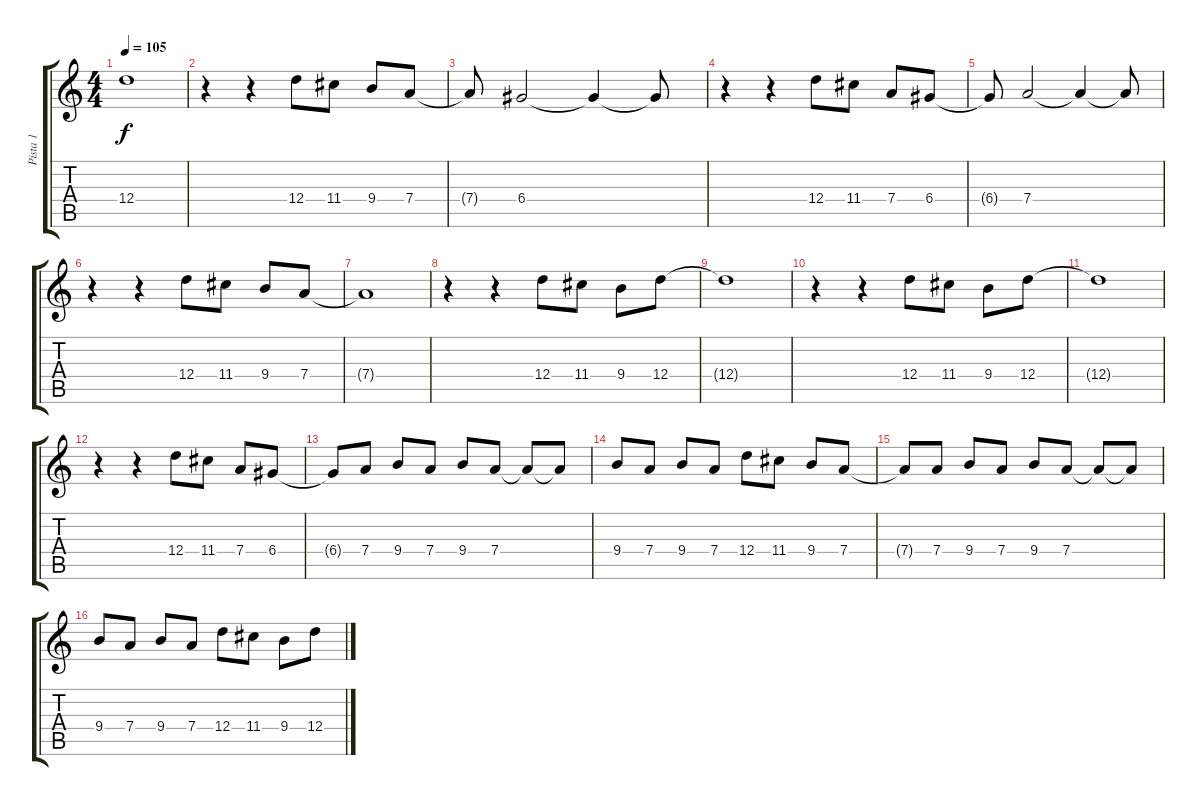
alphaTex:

\track ("Pista 1" "Pista 1") {instrument overdrivenguitar}
\staff {score tabs}
\tuning (E4 B3 G3 D3 A2 E2) {hide}
\ts (4 4)
\tempo 105
\clef g2
\ks c
12.4{t}.1{dy f} |
r.4 r.4{volume 14} 12.4.8 11.4.8 9.4.8 7.4.8{volume 4} |
7.4{t}.8 6.4.2 6.4{t}.4 6.4{t}.8 |
r.4 r.4{volume 14} 12.4.8 11.4.8 7.4.8 6.4.8{volume 4} |
6.4{t}.8 7.4.2 7.4{t}.4 7.4{t}.8 |
r.4 r.4{volume 14} 12.4.8 11.4.8 9.4.8 7.4.8{volume 4} |
7.4{t}.1 |
r.4 r.4{volume 14} 12.4.8 11.4.8 9.4.8 12.4.8{volume 4} |
12.4{t}.1 |
r.4 r.4{volume 14} 12.4.8 11.4.8 9.4.8 12.4.8{volume 4} |
12.4{t}.1 |
r.4 r.4{volume 14} 12.4.8 11.4.8 7.4.8 6.4.8 |
6.4{t}.8 7.4.8{volume 14} 9.4.8 7.4.8 9.4.8 7.4.8 7.4{t}.8 7.4{t}.8 |
9.4.8 7.4.8 9.4.8 7.4.8 12.4.8 11.4.8 9.4.8 7.4.8 |
7.4{t}.8 7.4.8{volume 14} 9.4.8 7.4.8 9.4.8 7.4.8 7.4{t}.8 7.4{t}.8 |
9.4.8 7.4.8 9.4.8 7.4.8 12.4.8 11.4.8 9.4.8 12.4.8
